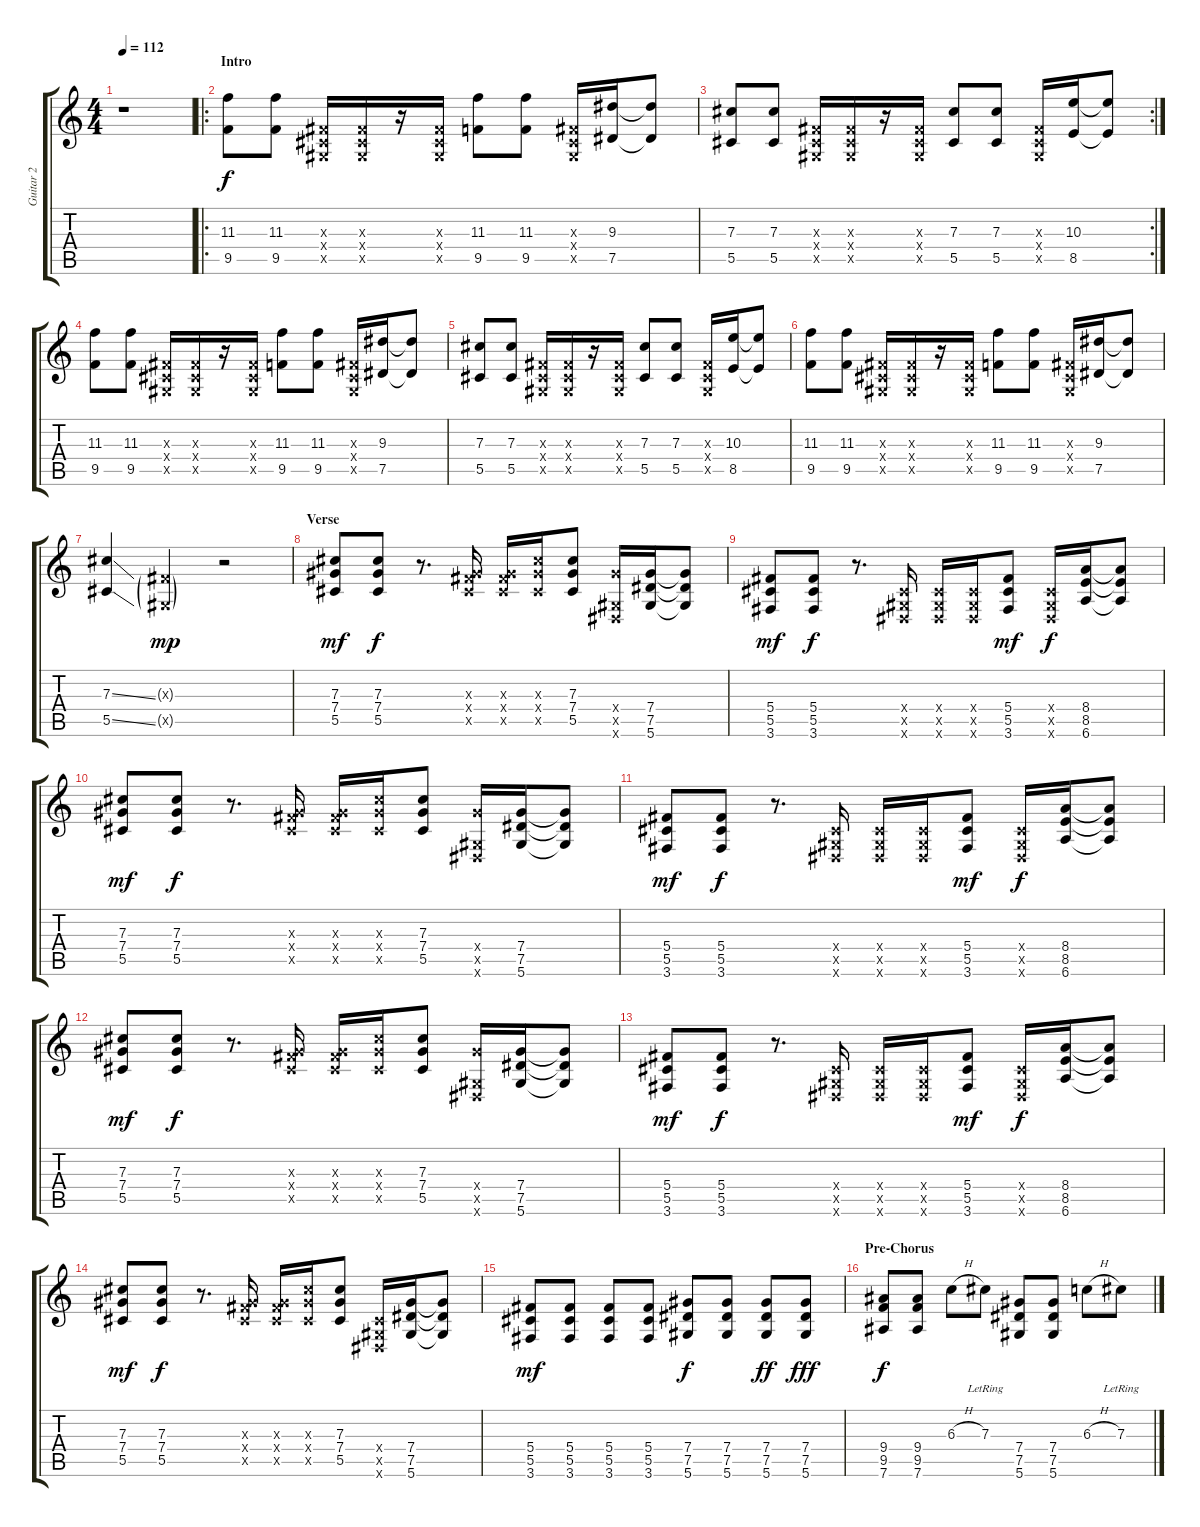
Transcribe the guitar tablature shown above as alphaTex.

\track ("Guitar 2" "Guitar 2") {instrument distortionguitar}
\staff {score tabs}
\tuning (Eb4 Bb3 Gb3 Db3 Ab2 Eb2) {hide}
\ts (4 4)
\tempo 112
\clef g2
\ks c
r.1{dy f instrument distortionguitar} |
\ro
\section ("" "Intro")
(11.3 9.5).8 (11.3 9.5).8 (0.3{x} 0.4{x} 0.5{x}).16 (0.3{x} 0.4{x} 0.5{x}).16 r.16 (0.3{x} 0.4{x} 0.5{x}).16 (11.3 9.5).8 (11.3 9.5).8 (0.3{x} 0.4{x} 0.5{x}).16 (9.3 7.5).16 (9.3{t} 7.5{t}).8 |
\rc 2
(7.3 5.5).8 (7.3 5.5).8 (0.3{x} 0.4{x} 0.5{x}).16 (0.3{x} 0.4{x} 0.5{x}).16 r.16 (0.3{x} 0.4{x} 0.5{x}).16 (7.3 5.5).8 (7.3 5.5).8 (0.3{x} 0.4{x} 0.5{x}).16 (10.3 8.5).16 (10.3{t} 8.5{t}).8 |
(11.3 9.5).8 (11.3 9.5).8 (0.3{x} 0.4{x} 0.5{x}).16 (0.3{x} 0.4{x} 0.5{x}).16 r.16 (0.3{x} 0.4{x} 0.5{x}).16 (11.3 9.5).8 (11.3 9.5).8 (0.3{x} 0.4{x} 0.5{x}).16 (9.3 7.5).16 (9.3{t} 7.5{t}).8 |
(7.3 5.5).8 (7.3 5.5).8 (0.3{x} 0.4{x} 0.5{x}).16 (0.3{x} 0.4{x} 0.5{x}).16 r.16 (0.3{x} 0.4{x} 0.5{x}).16 (7.3 5.5).8 (7.3 5.5).8 (0.3{x} 0.4{x} 0.5{x}).16 (10.3 8.5).16 (10.3{t} 8.5{t}).8 |
(11.3 9.5).8 (11.3 9.5).8 (0.3{x} 0.4{x} 0.5{x}).16 (0.3{x} 0.4{x} 0.5{x}).16 r.16 (0.3{x} 0.4{x} 0.5{x}).16 (11.3 9.5).8 (11.3 9.5).8 (0.3{x} 0.4{x} 0.5{x}).16 (9.3 7.5).16 (9.3{t} 7.5{t}).8 |
(7.3{ss} 5.5{ss}).4 (0.3{g x} 0.5{g x}).4{dy mp} r.2 |
\section ("" "Verse")
(7.3 7.4 5.5).8{dy mf} (7.3 7.4 5.5).8{dy f} r.8{d} (0.3{x} 7.4{x} 5.5{x}).16 (0.3{x} 7.4{x} 5.5{x}).16 (7.3{x} 7.4{x} 5.5{x}).16 (7.3 7.4 5.5).8 (7.4{x} 0.5{x} 0.6{x}).16 (7.4 7.5 5.6).16 (7.4{t} 7.5{t} 5.6{t}).8 |
(5.4 5.5 3.6).8{dy mf} (5.4 5.5 3.6).8{dy f} r.8{d} (0.4{x} 0.5{x} 0.6{x}).16 (0.4{x} 0.5{x} 0.6{x}).16 (0.4{x} 0.5{x} 0.6{x}).16 (5.4 5.5 3.6).8{dy mf} (0.4{x} 0.5{x} 0.6{x}).16{dy f} (8.4 8.5 6.6).16 (8.4{t} 8.5{t} 6.6{t}).8 |
(7.3 7.4 5.5).8{dy mf} (7.3 7.4 5.5).8{dy f} r.8{d} (0.3{x} 7.4{x} 5.5{x}).16 (0.3{x} 7.4{x} 5.5{x}).16 (7.3{x} 7.4{x} 5.5{x}).16 (7.3 7.4 5.5).8 (7.4{x} 0.5{x} 0.6{x}).16 (7.4 7.5 5.6).16 (7.4{t} 7.5{t} 5.6{t}).8 |
(5.4 5.5 3.6).8{dy mf} (5.4 5.5 3.6).8{dy f} r.8{d} (0.4{x} 0.5{x} 0.6{x}).16 (0.4{x} 0.5{x} 0.6{x}).16 (0.4{x} 0.5{x} 0.6{x}).16 (5.4 5.5 3.6).8{dy mf} (0.4{x} 0.5{x} 0.6{x}).16{dy f} (8.4 8.5 6.6).16 (8.4{t} 8.5{t} 6.6{t}).8 |
(7.3 7.4 5.5).8{dy mf} (7.3 7.4 5.5).8{dy f} r.8{d} (0.3{x} 7.4{x} 5.5{x}).16 (0.3{x} 7.4{x} 5.5{x}).16 (7.3{x} 7.4{x} 5.5{x}).16 (7.3 7.4 5.5).8 (7.4{x} 0.5{x} 0.6{x}).16 (7.4 7.5 5.6).16 (7.4{t} 7.5{t} 5.6{t}).8 |
(5.4 5.5 3.6).8{dy mf} (5.4 5.5 3.6).8{dy f} r.8{d} (0.4{x} 0.5{x} 0.6{x}).16 (0.4{x} 0.5{x} 0.6{x}).16 (0.4{x} 0.5{x} 0.6{x}).16 (5.4 5.5 3.6).8{dy mf} (0.4{x} 0.5{x} 0.6{x}).16{dy f} (8.4 8.5 6.6).16 (8.4{t} 8.5{t} 6.6{t}).8 |
(7.3 7.4 5.5).8{dy mf} (7.3 7.4 5.5).8{dy f} r.8{d} (0.3{x} 7.4{x} 5.5{x}).16 (0.3{x} 7.4{x} 5.5{x}).16 (7.3{x} 7.4{x} 5.5{x}).16 (7.3 7.4 5.5).8 (0.4{x} 0.5{x} 0.6{x}).16 (7.4 7.5 5.6).16 (7.4{t} 7.5{t} 5.6{t}).8 |
(5.4 5.5 3.6).8{dy mf} (5.4 5.5 3.6).8 (5.4 5.5 3.6).8 (5.4 5.5 3.6).8 (7.4 7.5 5.6).8{dy f} (7.4 7.5 5.6).8 (7.4 7.5 5.6).8{dy ff} (7.4 7.5 5.6).8{dy fff} |
\section ("" "Pre-Chorus")
(9.4 9.5 7.6).8{dy f} (9.4 9.5 7.6).8 6.3{h}.8 7.3{lr}.8 (7.4 7.5 5.6).8 (7.4 7.5 5.6).8 6.3{h}.8 7.3{lr}.8
